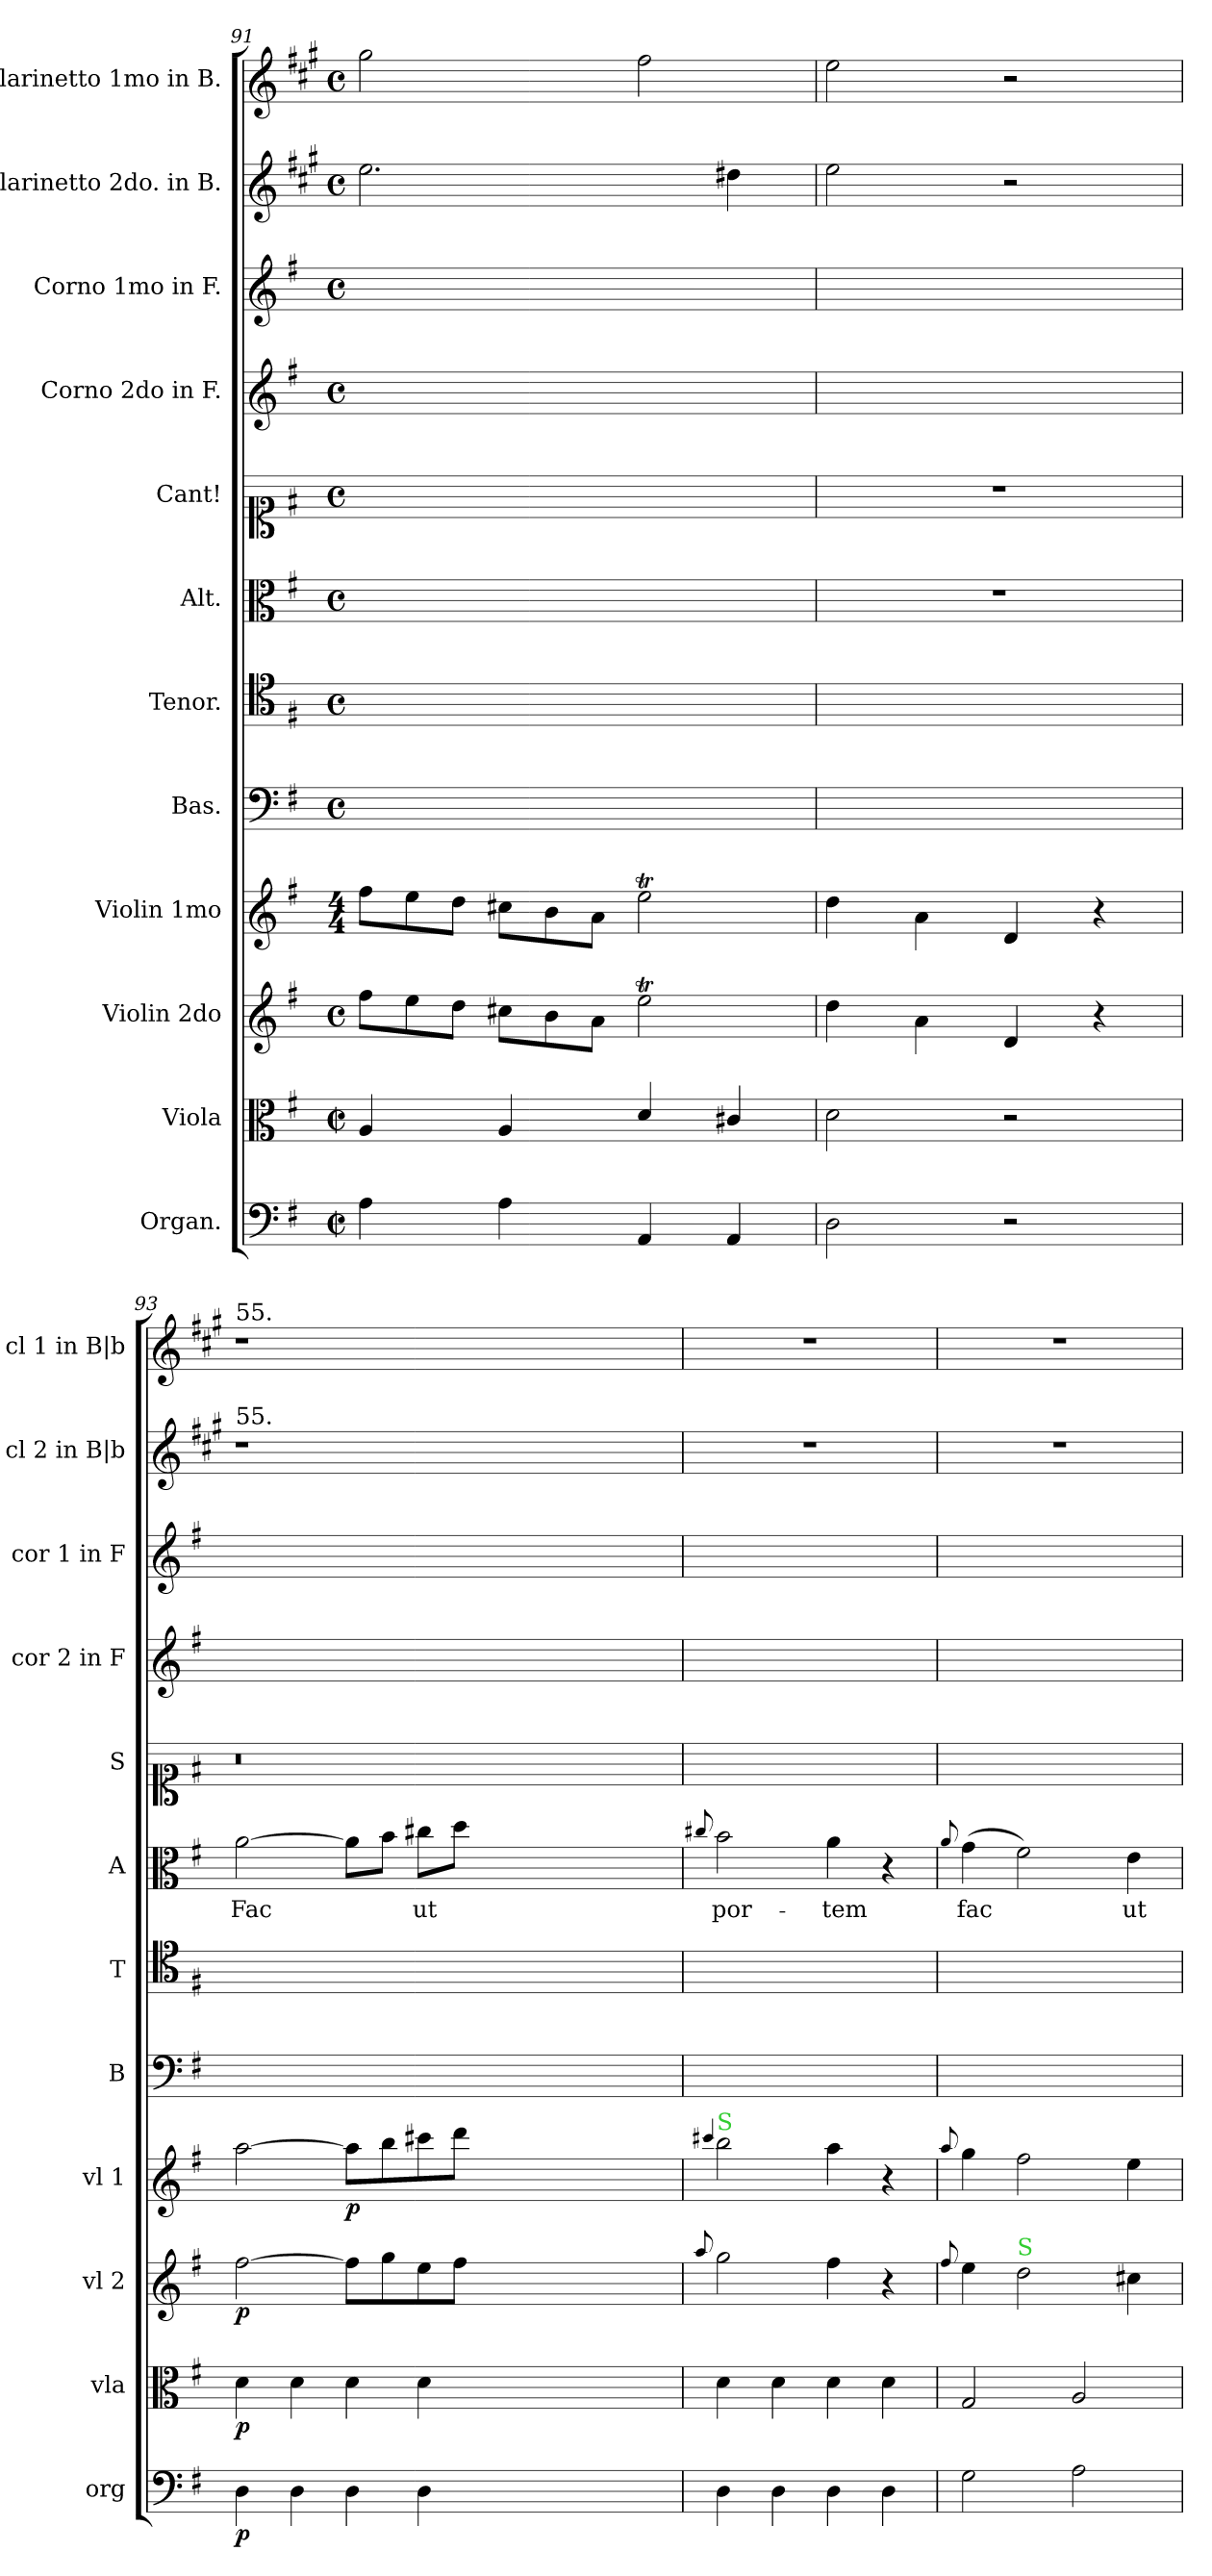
**kern	**dynam	**kern	**dynam	**kern	**dynam	**kern	**dynam	**kern	**kern	**kern	**text	**kern	**kern	**kern	**kern	**kern
*part12	*part12	*part11	*part11	*part10	*part10	*part9	*part9	*part8	*part7	*part6	*part6	*part5	*part4	*part3	*part2	*part1
*staff12	*staff12	*staff11	*staff11	*staff10	*staff10	*staff9	*staff9	*staff8	*staff7	*staff6	*staff6	*staff5	*staff4	*staff3	*staff2	*staff1
*I"Organ.	*	*I"Viola	*	*I"Violin 2do	*	*I"Violin 1mo	*	*I"Bas.	*I"Tenor.	*I"Alt.	*	*I"Cant!	*I"Corno 2do in F.	*I"Corno 1mo in F.	*I"Clarinetto 2do. in B.	*I"Clarinetto 1mo in B.
*I'org	*	*I'vla	*	*I'vl 2	*	*I'vl 1	*	*I'B	*I'T	*I'A	*	*I'S	*I'cor 2 in F	*I'cor 1 in F	*I'cl 2 in B|b	*I'cl 1 in B|b
*clefF4	*	*clefC3	*	*clefG2	*	*clefG2	*	*clefF4	*clefC4	*clefC3	*	*clefC1	*clefG2	*clefG2	*clefG2	*clefG2
*	*	*	*	*	*	*	*	*	*	*	*	*	*ITrd4c7	*ITrd4c7	*ITrd1c2	*ITrd1c2
*k[f#]	*	*k[f#]	*	*k[f#]	*	*k[f#]	*	*k[f#]	*k[f#]	*k[f#]	*	*k[f#]	*k[]	*k[]	*k[f#]	*k[f#]
*G:	*	*G:	*	*G:	*	*G:	*	*G:	*G:	*G:	*	*G:	*	*	*G:	*G:
*M4/4	*	*M4/4	*	*M4/4	*	*M4/4	*	*M4/4	*M4/4	*M4/4	*	*M4/4	*M4/4	*M4/4	*M4/4	*M4/4
*met(c|)	*	*met(c|)	*	*met(c)	*	*	*	*met(c)	*met(c)	*met(c)	*	*met(c)	*met(c)	*met(c)	*met(c)	*met(c)
*	*	*	*	*Xtuplet	*	*Xtuplet	*	*	*	*	*	*	*	*	*	*
=91	=91	=91	=91	=91	=91	=91	=91	=91	=91	=91	=91	=91	=91	=91	=91	=91
4A\	.	4A/	.	12ff#\L	.	12ff#\L	.	1ryy	1ryy	1ryy	.	1ryy	1ryy	1ryy	2.dd\	2ff#\
.	.	.	.	12ee\	.	12ee\	.	.	.	.	.	.	.	.	.	.
.	.	.	.	12dd\J	.	12dd\J	.	.	.	.	.	.	.	.	.	.
4A\	.	4A/	.	12cc#X\L	.	12cc#X\L	.	.	.	.	.	.	.	.	.	.
.	.	.	.	12b\	.	12b\	.	.	.	.	.	.	.	.	.	.
.	.	.	.	12a\J	.	12a\J	.	.	.	.	.	.	.	.	.	.
4AA/	.	4d/	.	2eeT\	.	2eeTi\	.	.	.	.	.	.	.	.	.	2ee\
4AA/	.	4c#X/	.	.	.	.	.	.	.	.	.	.	.	.	4cc#X\	.
=92	=92	=92	=92	=92	=92	=92	=92	=92	=92	=92	=92	=92	=92	=92	=92	=92
2D\	.	2d\	.	4dd\	.	4dd\	.	1ryy	1ryy	1r	.	1r	1ryy	1ryy	2dd\	2dd\
.	.	.	.	4a\	.	4a\	.	.	.	.	.	.	.	.	.	.
2r	.	2r	.	4d/	.	4d/	.	.	.	.	.	.	.	.	2r	2r
.	.	.	.	4r	.	4r	.	.	.	.	.	.	.	.	.	.
=93	=93	=93	=93	=93	=93	=93	=93	=93	=93	=93	=93	=93	=93	=93	=93	=93
!	!	!	!	!	!	!	!	!	!	!	!	!	!	!	!	!LO:TX:a:t=55.
!	!	!	!	!	!	!	!	!	!	!	!	!	!	!	!LO:TX:a:t=55.	!
4D\	p	4d\	p	[2ff#\	p	[2aa	.	1ryy	1ryy	[2a	Fac	0.r	1ryy	1ryy	1r	1r
4D\	.	4d\	.	.	.	.	.	.	.	.	.	.	.	.	.	.
4D\	.	4d\	.	8ff#\L]	.	8aaL]	p	.	.	8aL]	.	.	.	.	.	.
.	.	.	.	8gg\	.	8bb\	.	.	.	8b\J	.	.	.	.	.	.
4D\	.	4d\	.	8ee\	.	8ccc#X\	.	.	.	8cc#X\L	ut	.	.	.	.	.
.	.	.	.	8ff#\J	.	8ddd\J	.	.	.	8dd\J	.	.	.	.	.	.
0ryy	.	0ryy	.	0ryy	.	0ryy	.	0ryy	0ryy	0ryy	.	.	0ryy	0ryy	0ryy	0ryy
=94	=94	=94	=94	=94	=94	=94	=94	=94	=94	=94	=94	=94	=94	=94	=94	=94
.	.	.	.	8qqaa/	.	4qqccc#X/	.	.	.	8qqcc#X/	.	.	.	.	.	.
!	!	!	!	!	!	!LO:TX:a:color=limegreen:t=S	!	!	!	!	!	!	!	!	!	!
4D\	.	4d\	.	2gg\	.	2bb\	.	1ryy	1ryy	2b\	por-	1ryy	1ryy	1ryy	1r	1r
4D\	.	4d\	.	.	.	.	.	.	.	.	.	.	.	.	.	.
4D\	.	4d\	.	4ff#\	.	4aa\	.	.	.	4a\	-tem	.	.	.	.	.
4D\	.	4d\	.	4r	.	4r	.	.	.	4r	.	.	.	.	.	.
=95	=95	=95	=95	=95	=95	=95	=95	=95	=95	=95	=95	=95	=95	=95	=95	=95
.	.	.	.	8qqff#/	.	8qqaa/	.	.	.	8qqa/	.	.	.	.	.	.
2G\	.	2G/	.	4ee\	.	4gg\	.	1ryy	1ryy	(4g\	fac	1ryy	1ryy	1ryy	1r	1r
!	!	!	!	!LO:TX:a:color=limegreen:t=S	!	!	!	!	!	!	!	!	!	!	!	!
.	.	.	.	2dd\	.	2ff#\	.	.	.	2f#\)	.	.	.	.	.	.
2A\	.	2A/	.	.	.	.	.	.	.	.	.	.	.	.	.	.
.	.	.	.	4cc#X\	.	4ee\	.	.	.	4e\	ut	.	.	.	.	.
=	=	=	=	=	=	=	=	=	=	=	=	=	=	=	=	=
*-	*-	*-	*-	*-	*-	*-	*-	*-	*-	*-	*-	*-	*-	*-	*-	*-
